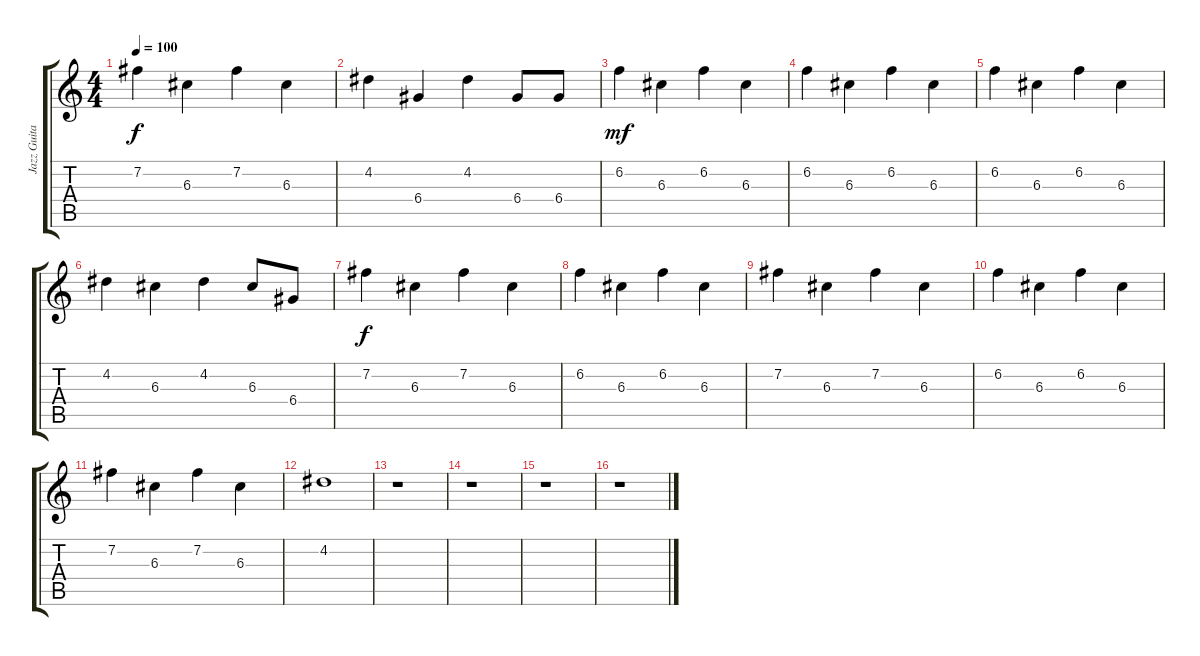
\track ("Jazz Guitar" "Jazz Guita") {instrument electricguitarjazz}
\staff {score tabs}
\tuning (E4 B3 G3 D3 A2 E2) {hide}
\ts (4 4)
\tempo 100
\clef g2
\ks c
7.2.4{dy f} 6.3.4 7.2.4 6.3.4 |
4.2.4 6.4.4 4.2.4 6.4.8 6.4.8 |
6.2.4{dy mf} 6.3.4 6.2.4 6.3.4 |
6.2.4 6.3.4 6.2.4 6.3.4 |
6.2.4 6.3.4 6.2.4 6.3.4 |
4.2.4 6.3.4 4.2.4 6.3.8 6.4.8 |
7.2.4{dy f} 6.3.4 7.2.4 6.3.4 |
6.2.4 6.3.4 6.2.4 6.3.4 |
7.2.4 6.3.4 7.2.4 6.3.4 |
6.2.4 6.3.4 6.2.4 6.3.4 |
7.2.4 6.3.4 7.2.4 6.3.4 |
4.2.1 |
r.1 |
r.1 |
r.1 |
r.1
